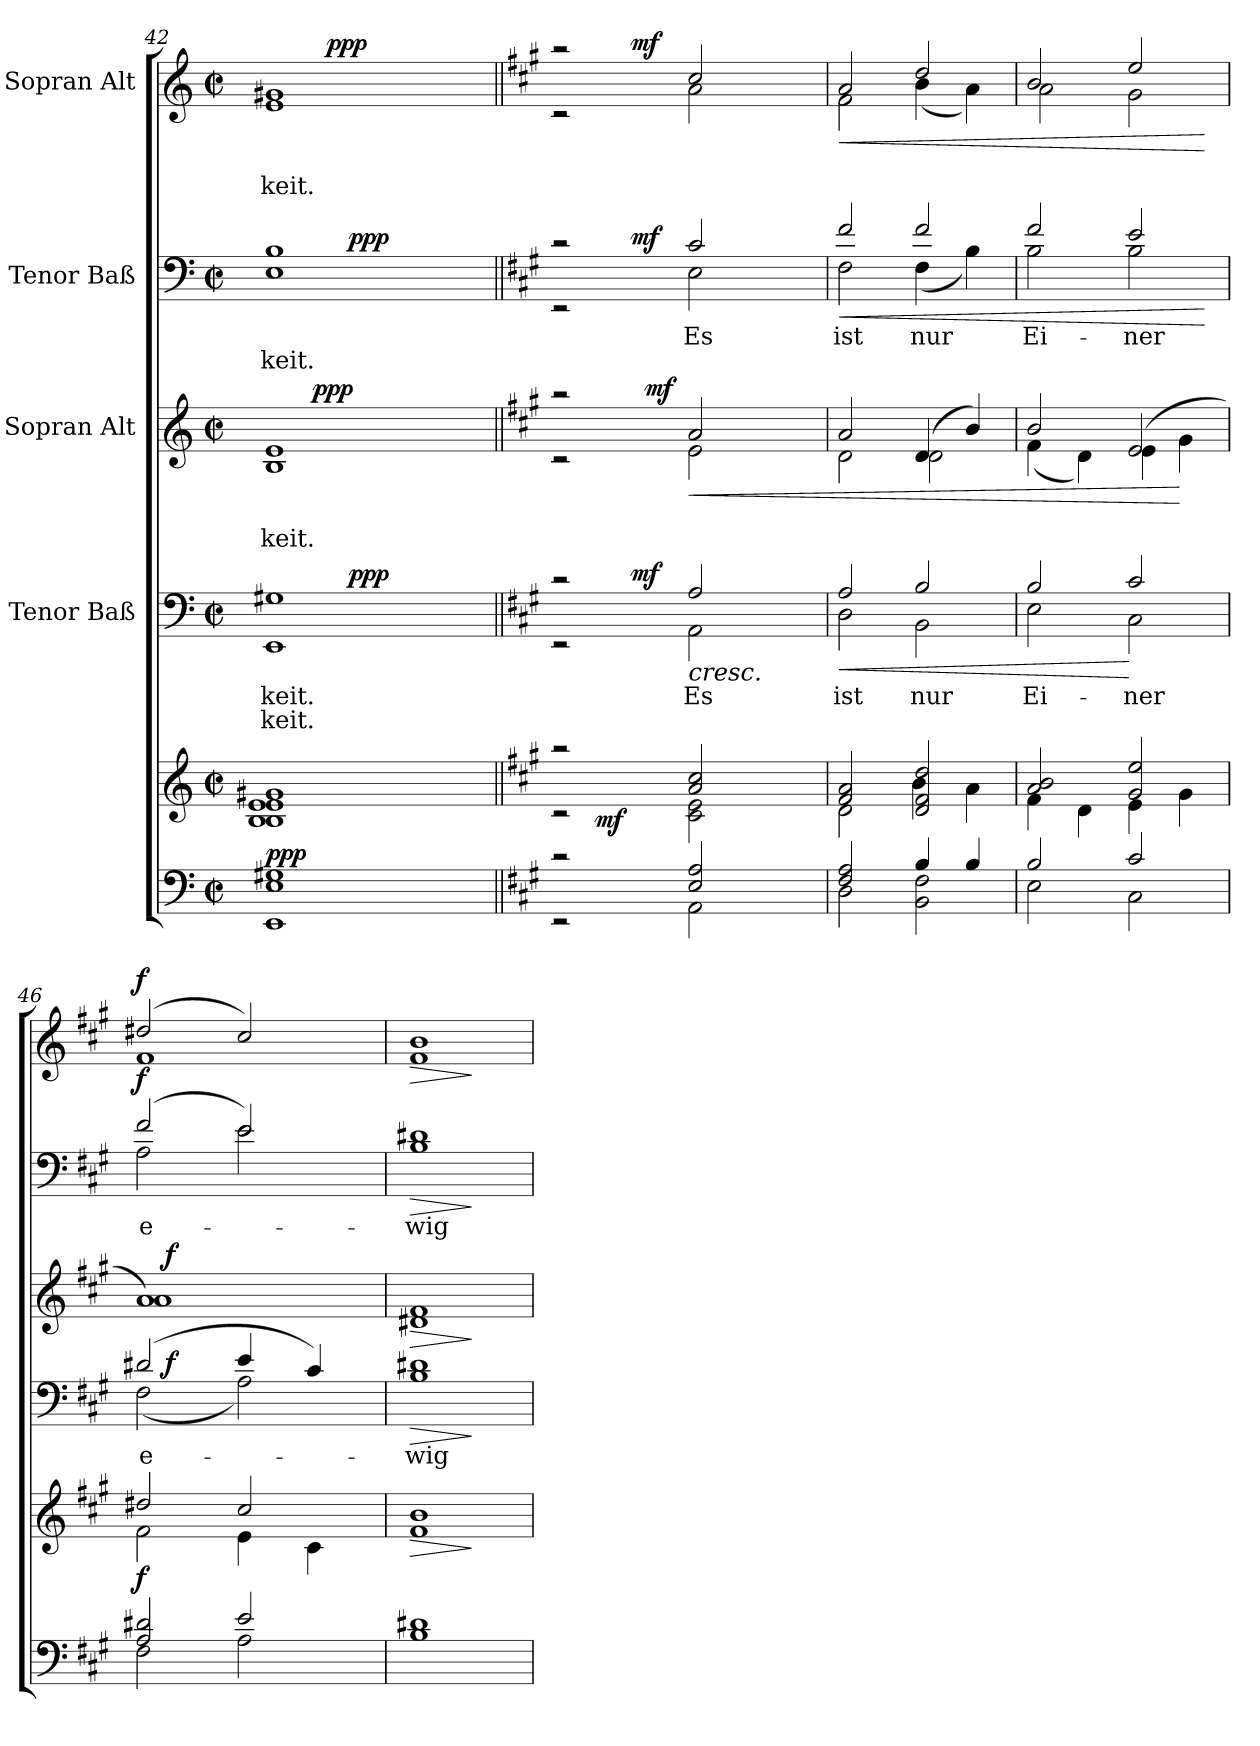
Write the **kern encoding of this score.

**kern	**kern	**dynam	**kern	**text	**text	**dynam	**kern	**text	**text	**dynam	**kern	**text	**text	**dynam	**kern	**text	**text	**dynam
*part5	*part5	*part5	*part4	*part4	*part4	*part4	*part3	*part3	*part3	*part3	*part2	*part2	*part2	*part2	*part1	*part1	*part1	*part1
*staff6	*staff5	*staff5/6	*staff4	*staff4	*staff4	*staff4	*staff3	*staff3	*staff3	*staff3	*staff2	*staff2	*staff2	*staff2	*staff1	*staff1	*staff1	*staff1
*	*	*	*I"Tenor Baß	*	*	*	*I"Sopran Alt	*	*	*	*I"Tenor Baß	*	*	*	*I"Sopran Alt	*	*	*
*clefF4	*clefG2	*	*clefF4	*	*	*	*clefG2	*	*	*	*clefF4	*	*	*	*clefG2	*	*	*
*k[]	*k[]	*	*k[]	*	*	*	*k[]	*	*	*	*k[]	*	*	*	*k[]	*	*	*
*a:	*a:	*	*a:	*	*	*	*a:	*	*	*	*a:	*	*	*	*a:	*	*	*
*M2/2	*M2/2	*	*M2/2	*	*	*	*M2/2	*	*	*	*M2/2	*	*	*	*M2/2	*	*	*
*met(c|)	*met(c|)	*	*met(c|)	*	*	*	*met(c|)	*	*	*	*met(c|)	*	*	*	*met(c|)	*	*	*
=42	=42	=42	=42	=42	=42	=42	=42	=42	=42	=42	=42	=42	=42	=42	=42	=42	=42	=42
*^	*^	*	*^	*	*	*	*^	*	*	*	*^	*	*	*	*^	*	*	*
!	!	!	!	!LO:DY:a=2	!	!	!	!	!	!	!	!	!	!	!	!	!	!	!	!	!	!	!	!
*	*	*	*	*	*	*^	*	*	*	*	*^	*	*	*	*	*^	*	*	*	*	*^	*	*	*
1G#X	1EE 1E	1B 1e 1g#X	1B 1e	ppp	1G#X	1EE	4ryy	-keit.	-keit.	.	1e	1B	8..ryy	.	-keit.	.	1B	1E	4ryy	.	-keit.	.	1g#X	1e	4ryy	.	-keit.	.
!	!	!	!	!	!	!	!	!	!	!	!	!	!	!	!	!LO:DY:a	!	!	!	!	!	!	!	!	!	!	!	!
.	.	.	.	.	.	.	.	.	.	.	.	.	2ryy	.	.	ppp	.	.	.	.	.	.	.	.	.	.	.	.
!	!	!	!	!	!	!	!	!	!	!	!	!	!	!	!	!	!	!	!	!	!	!	!	!	!	!	!	!LO:DY:a
.	.	.	.	.	.	.	16ryy	.	.	.	.	.	.	.	.	.	.	.	16ryy	.	.	.	.	.	2.ryy	.	.	ppp
!	!	!	!	!	!	!	!	!	!	!LO:DY:a	!	!	!	!	!	!	!	!	!	!	!	!LO:DY:a	!	!	!	!	!	!
.	.	.	.	.	.	.	2ryy	.	.	ppp	.	.	.	.	.	.	.	.	2ryy	.	.	ppp	.	.	.	.	.	.
.	.	.	.	.	.	.	.	.	.	.	.	.	4ryy	.	.	.	.	.	.	.	.	.	.	.	.	.	.	.
.	.	.	.	.	.	.	8.ryy	.	.	.	.	.	.	.	.	.	.	.	8.ryy	.	.	.	.	.	.	.	.	.
.	.	.	.	.	.	.	.	.	.	.	.	.	32ryy	.	.	.	.	.	.	.	.	.	.	.	.	.	.	.
*	*	*v	*v	*	*	*	*	*	*	*	*	*	*	*	*	*	*	*	*	*	*	*	*	*	*	*	*	*
!!LO:PB:g=z	!!	!!
=43||	=43||	=43||	=43||	=43||	=43||	=43||	=43||	=43||	=43||	=43||	=43||	=43||	=43||	=43||	=43||	=43||	=43||	=43||	=43||	=43||	=43||	=43||	=43||	=43||	=43||	=43||	=43||
*k[f#c#g#]	*	*k[f#c#g#]	*	*k[f#c#g#]	*	*	*	*	*	*k[f#c#g#]	*	*	*	*	*	*k[f#c#g#]	*	*	*	*	*	*k[f#c#g#]	*	*	*	*	*
*A:	*	*A:	*	*A:	*	*	*	*	*	*A:	*	*	*	*	*	*A:	*	*	*	*	*	*A:	*	*	*	*	*
*	*	*^	*	*	*	*	*	*	*	*	*	*	*	*	*	*	*	*	*	*	*	*	*	*	*	*	*
*	*	*	*^	*	*	*	*	*	*	*	*	*	*	*	*	*	*	*	*	*	*	*	*	*	*	*	*	*
2rc	2rEE	2raa	2rc	8.ryy	.	2rc	2rEE	4ryy	.	.	.	2raa	2rc	4ryy	.	.	.	2rc	2rEE	4ryy	.	.	.	2raa	2rc	4ryy	.	.	.
!	!	!	!	!	!LO:DY:b	!	!	!	!	!	!	!	!	!	!	!	!	!	!	!	!	!	!	!	!	!	!	!	!
.	.	.	.	2ryy	mf	.	.	.	.	.	.	.	.	.	.	.	.	.	.	.	.	.	.	.	.	.	.	.	.
.	.	.	.	.	.	.	.	32ryy	.	.	.	.	.	16ryy	.	.	.	.	.	32ryy	.	.	.	.	.	32ryy	.	.	.
!	!	!	!	!	!	!	!	!	!	!	!LO:DY:a	!	!	!	!	!	!	!	!	!	!	!	!LO:DY:a	!	!	!	!	!	!LO:DY:a
.	.	.	.	.	.	.	.	2ryy	.	.	mf	.	.	.	.	.	.	.	.	2ryy	.	.	mf	.	.	2ryy	.	.	mf
!	!	!	!	!	!	!	!	!	!	!	!	!	!	!	!	!	!LO:DY:a	!	!	!	!	!	!	!	!	!	!	!	!
.	.	.	.	.	.	.	.	.	.	.	.	.	.	2ryy	.	.	mf	.	.	.	.	.	.	.	.	.	.	.	.
!	!	!	!	!	!	!	!	!	!	!	!LO:HP:b	!	!	!	!	!	!LO:HP:b	!	!	!	!	!	!	!	!	!	!	!	!
2E/ 2A/	2AA\	2a/ 2cc#/	2c#\ 2e\	.	.	2A/	2AA\	.	Es	.	<	2a/	2e\	.	.	.	<	2c#/	2E\	.	Es	.	.	2cc#/	2a\	.	.	.	.
.	.	.	.	4ryy	.	.	.	.	.	.	.	.	.	.	.	.	.	.	.	.	.	.	.	.	.	.	.	.	.
.	.	.	.	.	.	.	.	8..ryy	.	.	.	.	.	.	.	.	.	.	.	8..ryy	.	.	.	.	.	8..ryy	.	.	.
.	.	.	.	.	.	.	.	.	.	.	.	.	.	8.ryy	.	.	.	.	.	.	.	.	.	.	.	.	.	.	.
.	.	.	.	16ryy	.	.	.	.	.	.	.	.	.	.	.	.	.	.	.	.	.	.	.	.	.	.	.	.	.
=44	=44	=44	=44	=44	=44	=44	=44	=44	=44	=44	=44	=44	=44	=44	=44	=44	=44	=44	=44	=44	=44	=44	=44	=44	=44	=44	=44	=44	=44
!	!	!	!	!	!	!	!	!	!	!	!LO:HP:b	!	!	!	!	!	!	!	!	!	!	!	!LO:HP:b	!	!	!	!	!	!LO:HP:b
*	*	*	*v	*v	*	*	*	*	*	*	*	*	*v	*v	*	*	*	*	*v	*v	*	*	*	*	*v	*v	*	*	*
*	*	*	*	*	*	*v	*v	*	*	*	*	*	*	*	*	*	*	*	*	*	*	*	*	*	*
2F#/ 2A/	2D\	2f#/ 2a/	2d\	.	2A/	2D\	ist	.	<	2a/	2d\	.	.	.	2f#/	2F#\	ist	.	<	2a/	2f#\	.	.	<
4B/	2BB\ 2F#\	2d/ 2f#/ 2dd/	4b\	.	2B/	2BB\	nur	.	.	(4d/	2d\	.	.	.	2f#/	(4F#\	nur	.	.	2dd/	(4b\	.	.	.
4B/	.	.	4a\	.	.	.	.	.	.	4b/)	.	.	.	.	.	4B\)	.	.	.	.	4a\)	.	.	.
=45	=45	=45	=45	=45	=45	=45	=45	=45	=45	=45	=45	=45	=45	=45	=45	=45	=45	=45	=45	=45	=45	=45	=45	=45
2B/	2E\	2a/ 2b/	4f#\	.	2B/	2E\	Ei-	.	.	2b/	(4f#\	.	.	.	2f#/	2B\	Ei-	.	.	2b/	2a\	.	.	.
.	.	.	4d\	.	.	.	.	.	.	.	4d\)	.	.	.	.	.	.	.	.	.	.	.	.	.
2c#/	2C#\	2g#/ 2ee/	4e\	.	2c#/	2C#\	-ner	.	[	(2e/	4e\	.	.	.	2e/	2B\	-ner	.	.	2ee/	2g#\	.	.	.
.	.	.	4g#\	.	.	.	.	.	.	.	4g#\	.	.	[	.	.	.	.	.	.	.	.	.	.
*v	*v	*	*	*	*v	*v	*	*	*	*v	*v	*	*	*	*v	*v	*	*	*	*v	*v	*	*	*
*	*v	*v	*	*	*	*	*	*	*	*	*	*	*	*	*	*	*	*	*
.	.	.	.	.	.	[	.	.	.	.	.	.	.	[	.	.	.	[
=46	=46	=46	=46	=46	=46	=46	=46	=46	=46	=46	=46	=46	=46	=46	=46	=46	=46	=46
*^	*^	*	*^	*	*	*	*^	*	*	*	*^	*	*	*	*^	*	*	*
!	!	!	!	!LO:DY:b	!	!	!	!	!	!	!	!	!	!	!	!	!	!	!LO:DY:a	!	!	!	!	!LO:DY:a
*	*	*	*	*	*	*^	*	*	*	*	*^	*	*	*	*	*	*	*	*	*	*	*	*	*
2A/ 2d#X/	2F#\	2dd#X/	2f#\	f	(2d#X/	(2F#\	16.ryy	e-	.	.	1a)	1a	16.ryy	.	.	.	(2f#/	2A\	e-	.	f	(2dd#X/	1f#	.	.	f
!	!	!	!	!	!	!	!	!	!	!LO:DY:b	!	!	!	!	!	!LO:DY:a	!	!	!	!	!	!	!	!	!	!
.	.	.	.	.	.	.	2ryy	.	.	f	.	.	2ryy	.	.	f	.	.	.	.	.	.	.	.	.	.
2e/	2A\	2cc#/	4e\	.	4e/	2A\)	.	.	.	.	.	.	.	.	.	.	2e/)	2e\	.	.	.	2cc#/)	.	.	.	.
.	.	.	.	.	.	.	4ryy	.	.	.	.	.	4ryy	.	.	.	.	.	.	.	.	.	.	.	.	.
.	.	.	4c#\	.	4c#/)	.	.	.	.	.	.	.	.	.	.	.	.	.	.	.	.	.	.	.	.	.
.	.	.	.	.	.	.	8ryy	.	.	.	.	.	8ryy	.	.	.	.	.	.	.	.	.	.	.	.	.
.	.	.	.	.	.	.	32ryy	.	.	.	.	.	32ryy	.	.	.	.	.	.	.	.	.	.	.	.	.
=47	=47	=47	=47	=47	=47	=47	=47	=47	=47	=47	=47	=47	=47	=47	=47	=47	=47	=47	=47	=47	=47	=47	=47	=47	=47	=47
!	!	!	!	!LO:HP:b	!	!	!	!	!	!LO:HP:b	!	!	!	!	!	!	!	!	!	!	!	!	!	!	!	!
!	!	!	!	!	!	!	!	!	!	!LO:HP:n=1:b	!	!	!	!	!	!LO:HP:b	!	!	!	!	!LO:HP:b	!	!	!	!	!LO:HP:b
*	*	*	*	*	*	*v	*v	*	*	*	*	*	*	*	*	*	*	*	*	*	*	*	*	*	*	*
*	*	*	*	*	*	*	*	*	*	*	*v	*v	*	*	*	*	*	*	*	*	*	*	*	*	*
1d#X	1B	1b	1f#	>	1d#X	1B	-wig	.	> >	1f#	1d#X	.	.	>	1d#X	1B	-wig	.	>	1b	1f#	.	.	>
*v	*v	*	*	*	*v	*v	*	*	*	*v	*v	*	*	*	*v	*v	*	*	*	*v	*v	*	*	*
*	*v	*v	*	*	*	*	*	*	*	*	*	*	*	*	*	*	*	*	*
.	.	]	.	.	.	] ]	.	.	.	]	.	.	.	]	.	.	.	]
=	=	=	=	=	=	=	=	=	=	=	=	=	=	=	=	=	=	=
*-	*-	*-	*-	*-	*-	*-	*-	*-	*-	*-	*-	*-	*-	*-	*-	*-	*-	*-
